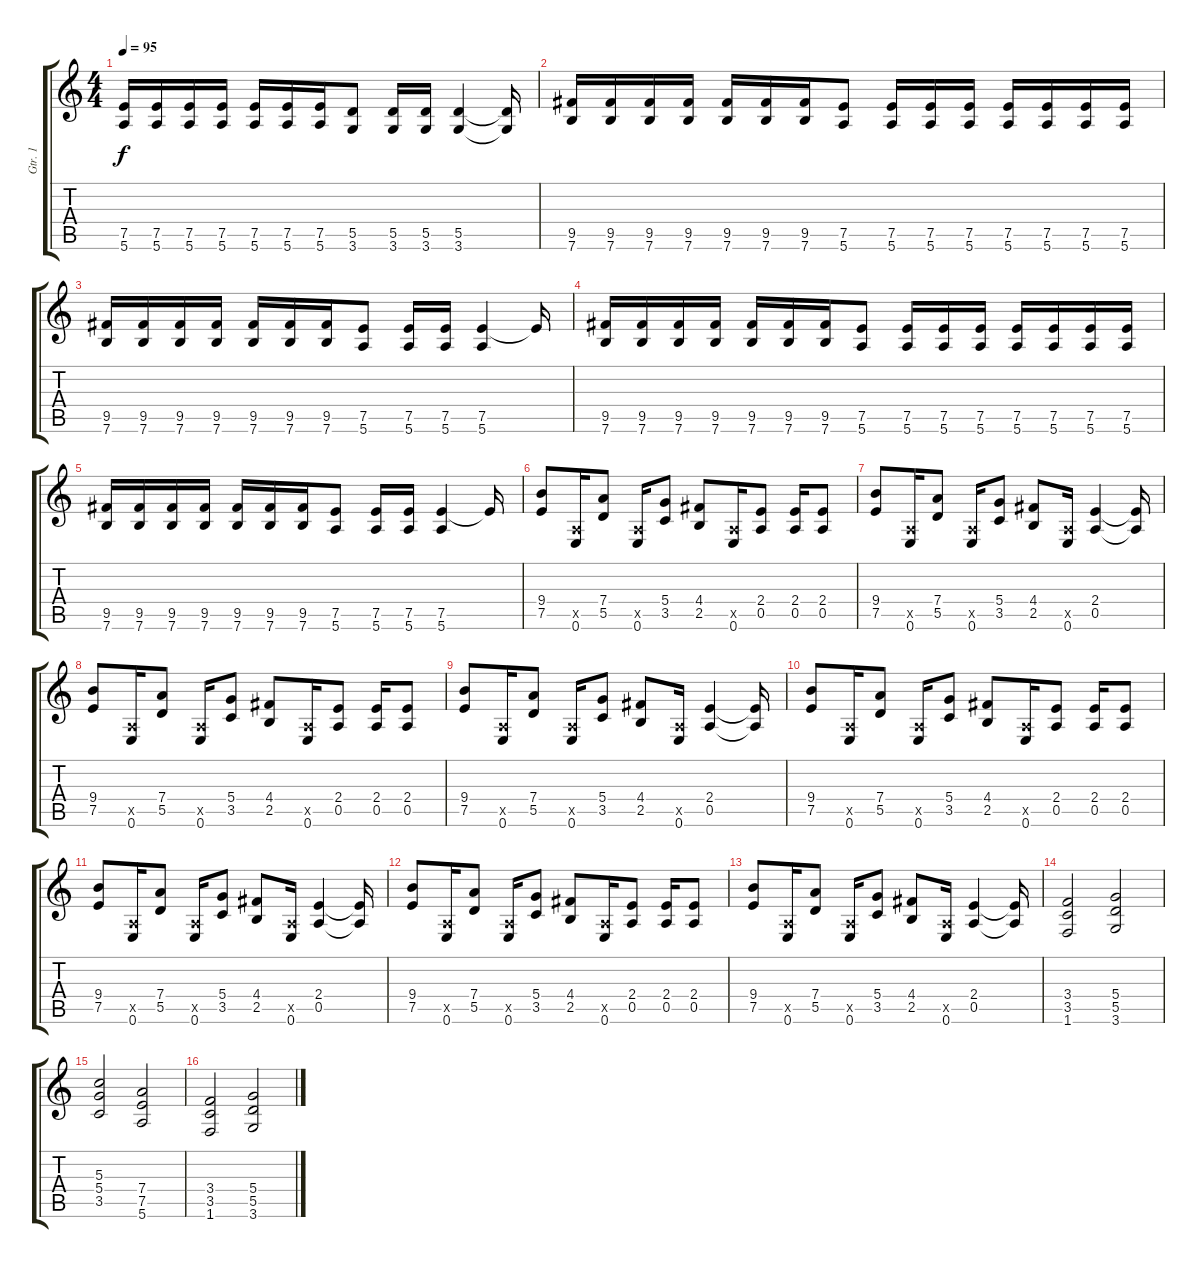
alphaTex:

\track ("Gtr. 1" "Gtr. 1") {instrument distortionguitar}
\staff {score tabs}
\tuning (E4 B3 G3 D3 A2 E2) {hide}
\ts (4 4)
\tempo 95
\clef g2
\ks c
(7.5 5.6).16{dy f} (7.5 5.6).16 (7.5 5.6).16 (7.5 5.6).16 (7.5 5.6).16 (7.5 5.6).16 (7.5 5.6).16 (5.5 3.6).8 (5.5 3.6).16 (5.5 3.6).16 (5.5 3.6).4 (5.5{t} 3.6{t}).16 |
(9.5 7.6).16 (9.5 7.6).16 (9.5 7.6).16 (9.5 7.6).16 (9.5 7.6).16 (9.5 7.6).16 (9.5 7.6).16 (7.5 5.6).8 (7.5 5.6).16 (7.5 5.6).16 (7.5 5.6).16 (7.5 5.6).16 (7.5 5.6).16 (7.5 5.6).16 (7.5 5.6).16 |
(9.5 7.6).16 (9.5 7.6).16 (9.5 7.6).16 (9.5 7.6).16 (9.5 7.6).16 (9.5 7.6).16 (9.5 7.6).16 (7.5 5.6).8 (7.5 5.6).16 (7.5 5.6).16 (7.5 5.6).4 7.5{t}.16 |
(9.5 7.6).16 (9.5 7.6).16 (9.5 7.6).16 (9.5 7.6).16 (9.5 7.6).16 (9.5 7.6).16 (9.5 7.6).16 (7.5 5.6).8 (7.5 5.6).16 (7.5 5.6).16 (7.5 5.6).16 (7.5 5.6).16 (7.5 5.6).16 (7.5 5.6).16 (7.5 5.6).16 |
(9.5 7.6).16 (9.5 7.6).16 (9.5 7.6).16 (9.5 7.6).16 (9.5 7.6).16 (9.5 7.6).16 (9.5 7.6).16 (7.5 5.6).8 (7.5 5.6).16 (7.5 5.6).16 (7.5 5.6).4 7.5{t}.16 |
(9.4 7.5).8 (0.5{x} 0.6).16 (7.4 5.5).8 (0.5{x} 0.6).16 (5.4 3.5).8 (4.4 2.5).8 (0.5{x} 0.6).16 (2.4 0.5).8 (2.4 0.5).16 (2.4 0.5).8 |
(9.4 7.5).8 (0.5{x} 0.6).16 (7.4 5.5).8 (0.5{x} 0.6).16 (5.4 3.5).8 (4.4 2.5).8 (0.5{x} 0.6).16 (2.4 0.5).4 (2.4{t} 0.5{t}).16 |
(9.4 7.5).8 (0.5{x} 0.6).16 (7.4 5.5).8 (0.5{x} 0.6).16 (5.4 3.5).8 (4.4 2.5).8 (0.5{x} 0.6).16 (2.4 0.5).8 (2.4 0.5).16 (2.4 0.5).8 |
(9.4 7.5).8 (0.5{x} 0.6).16 (7.4 5.5).8 (0.5{x} 0.6).16 (5.4 3.5).8 (4.4 2.5).8 (0.5{x} 0.6).16 (2.4 0.5).4 (2.4{t} 0.5{t}).16 |
(9.4 7.5).8 (0.5{x} 0.6).16 (7.4 5.5).8 (0.5{x} 0.6).16 (5.4 3.5).8 (4.4 2.5).8 (0.5{x} 0.6).16 (2.4 0.5).8 (2.4 0.5).16 (2.4 0.5).8 |
(9.4 7.5).8 (0.5{x} 0.6).16 (7.4 5.5).8 (0.5{x} 0.6).16 (5.4 3.5).8 (4.4 2.5).8 (0.5{x} 0.6).16 (2.4 0.5).4 (2.4{t} 0.5{t}).16 |
(9.4 7.5).8 (0.5{x} 0.6).16 (7.4 5.5).8 (0.5{x} 0.6).16 (5.4 3.5).8 (4.4 2.5).8 (0.5{x} 0.6).16 (2.4 0.5).8 (2.4 0.5).16 (2.4 0.5).8 |
(9.4 7.5).8 (0.5{x} 0.6).16 (7.4 5.5).8 (0.5{x} 0.6).16 (5.4 3.5).8 (4.4 2.5).8 (0.5{x} 0.6).16 (2.4 0.5).4 (2.4{t} 0.5{t}).16 |
(3.4 3.5 1.6).2 (5.4 5.5 3.6).2 |
(5.3 5.4 3.5).2 (7.4 7.5 5.6).2 |
(3.4 3.5 1.6).2 (5.4 5.5 3.6).2
